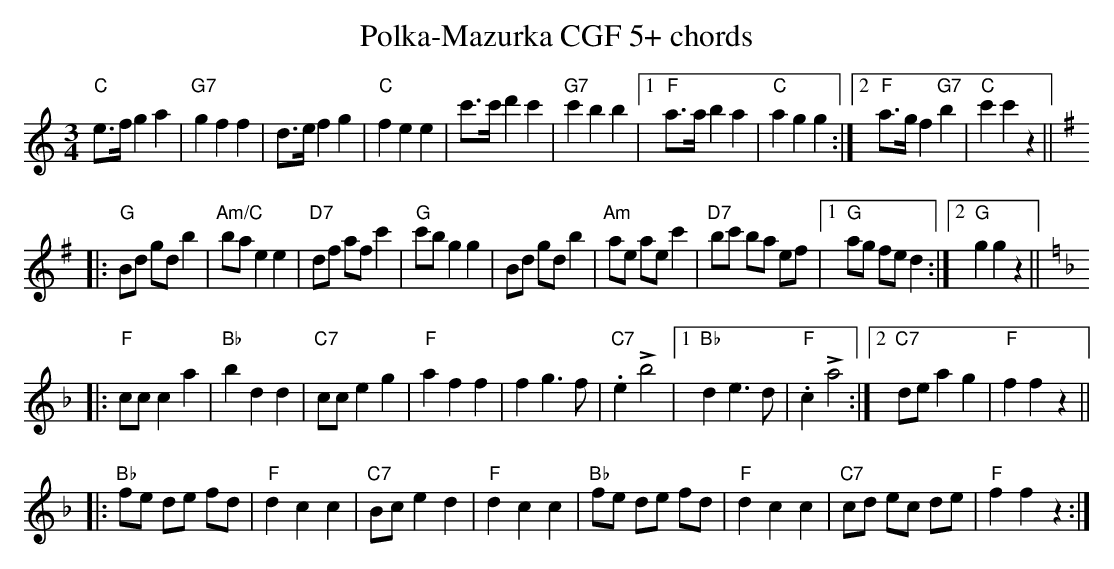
X:1
T:Polka-Mazurka CGF 5+ chords
M:3/4
L:1/8
K:C %%MIDI gchordon
"C"e>f g2a2 | "G7"g2f2f2 | d>ef2g2 | "C"f2e2e2 | c'>c'd'2c'2 | "G7"c'2b2b2 |1 "F"a>ab2a2 | "C"a2g2g2 :|2 "F"a>gf2"G7"b2 | "C"c'2c'2z2 || [K:G]
|: "G"Bd gdb2 | "Am/C"bae2e2 | "D7"df afc'2 | "G"c'bg2g2 | Bd gd b2 | "Am"ae aec'2 | "D7"bc' ba ef |1 "G"ag fed2 :|2 "G"g2g2z2 || [K:F]
|: "F"ccc2a2 | "Bb"b2d2d2 | "C7"cce2g2 | "F"a2f2f2 | f2g3f | "C7".e2 !>!b4 |1 "Bb"d2e3d | "F".c2!>!a4 :|2 "C7"de a2g2 | "F"f2f2z2 ||
|: "Bb"fe de fd | "F"d2c2c2 | "C7"Bc e2d2 | "F"d2c2c2 | "Bb"fe de fd | "F"d2c2c2 | "C7"cd ec de | "F"f2f2z2 :|
